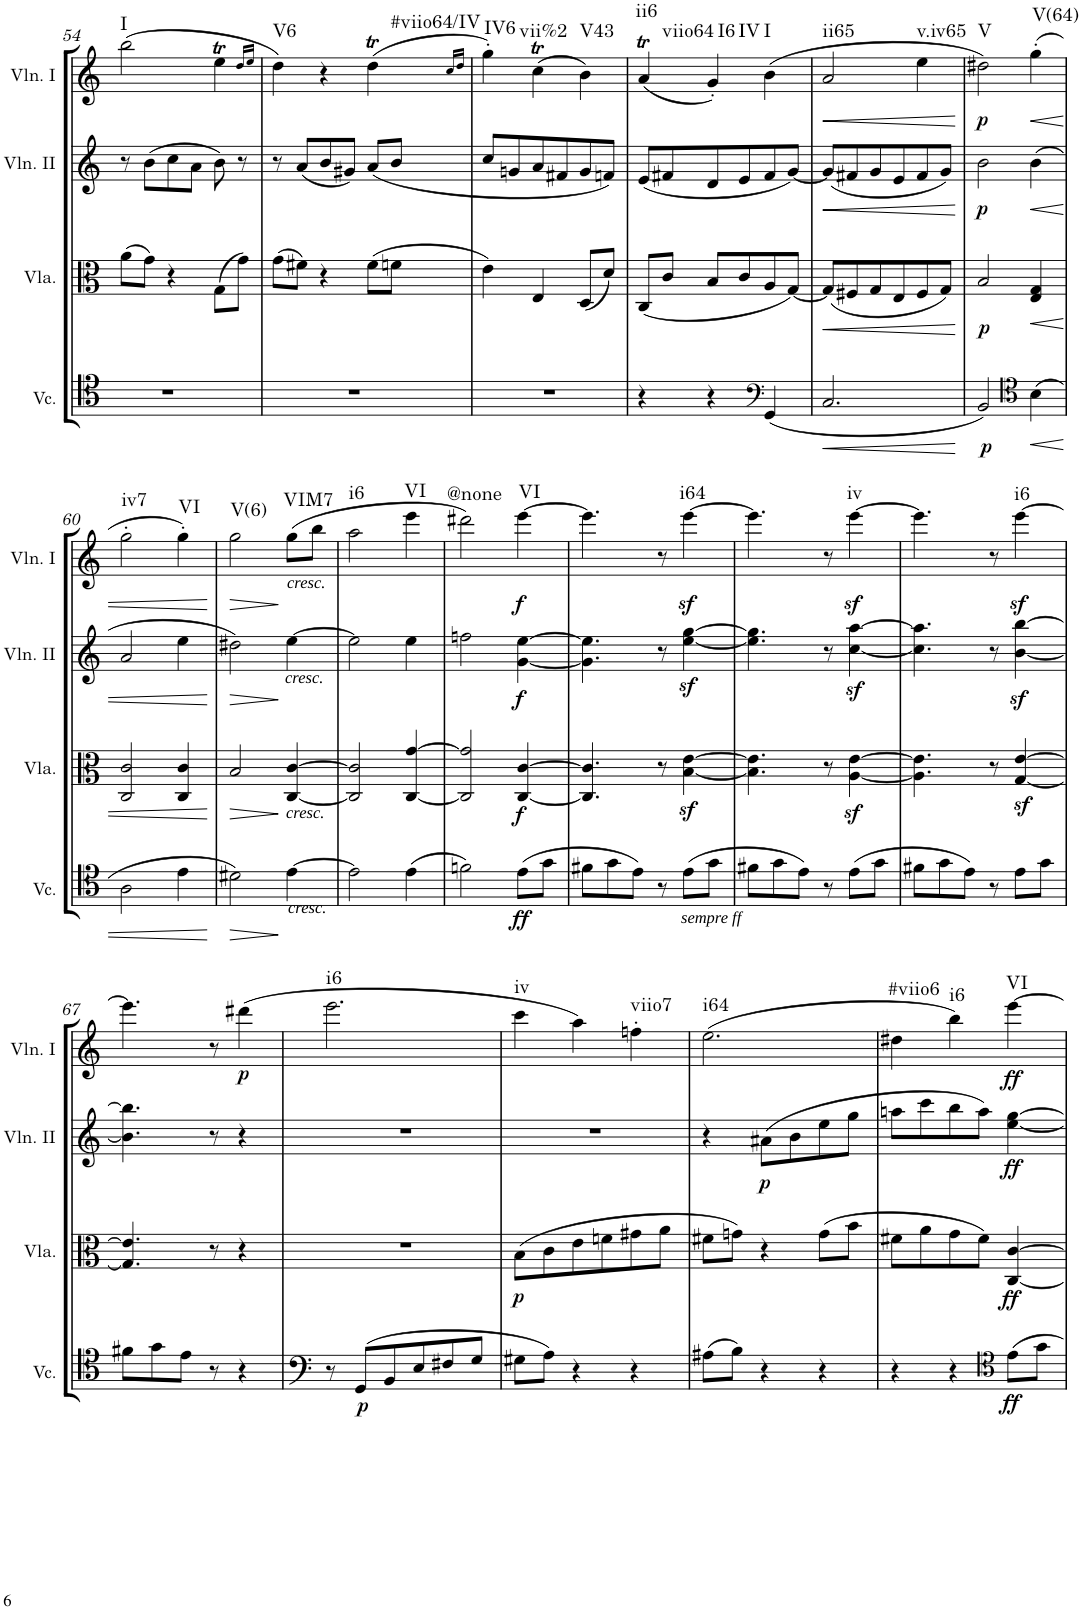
**kern	**dynam	**kern	**dynam	**kern	**dynam	**kern	**dynam	**harte
*part4	*part4	*part3	*part3	*part2	*part2	*part1	*part1	*part1
*staff4	*staff4	*staff3	*staff3	*staff2	*staff2	*staff1	*staff1	*
*I"Violoncello	*	*I"Viola	*	*I"Violin II	*	*I"Violin I	*	*
*I'Vc.	*	*I'Vla.	*	*I'Vln. II	*	*I'Vln. I	*	*
!!LO:PB:g=z
*clefF4	*	*clefC3	*	*clefG2	*	*clefG2	*	*
*k[]	*	*k[]	*	*k[]	*	*k[]	*	*
*M3/4	*	*M3/4	*	*M3/4	*	*M3/4	*	*
=54	=54	=54	=54	=54	=54	=54	=54	=54
!	!	!	!	!	!	!	!	!LO:H:kt=I
2.r	.	(8a\L	.	8r	.	(2bb\	.	N
.	.	8g\J)	.	(8b\L	.	.	.	.
.	.	4r	.	8cc\	.	.	.	.
.	.	.	.	8a\J	.	.	.	.
.	.	(8G\L	.	8b\)	.	4eet\	.	.
.	.	8g\J)	.	8r	.	.	.	.
.	.	.	.	.	.	16qdd/LL	.	.
.	.	.	.	.	.	16qee/JJ	.	.
=55	=55	=55	=55	=55	=55	=55	=55	=55
!	!	!	!	!	!	!	!	!LO:H:kt=V6
2.r	.	(8g\L	.	8r	.	4dd\)	.	N
.	.	8f#X\J)	.	(8a/L	.	.	.	.
.	.	4r	.	8b/	.	4r	.	.
.	.	.	.	8g#X/J)	.	.	.	.
!	!	!	!	!	!	!	!	!LO:H:kt=#viio64/IV
.	.	(8f#\L	.	(8a/L	.	(4ddT\	.	N
.	.	8fn\J	.	8b/J	.	.	.	.
.	.	.	.	.	.	16qcc/LL	.	.
.	.	.	.	.	.	16qdd/JJ	.	.
=56	=56	=56	=56	=56	=56	=56	=56	=56
!	!	!	!	!	!	!	!	!LO:H:kt=IV6
2.r	.	4e\)	.	8cc/L	.	4gg'\)	.	N
.	.	.	.	8gn/	.	.	.	.
!	!	!	!	!	!	!	!	!LO:H:kt=vii%2
.	.	4E/	.	8a/	.	(4ccT\	.	N
.	.	.	.	8f#X/	.	.	.	.
!	!	!	!	!	!	!	!	!LO:H:kt=V43
.	.	(8D/L	.	8g/	.	4b\)	.	N
.	.	8d/J)	.	8fn/J)	.	.	.	.
=57	=57	=57	=57	=57	=57	=57	=57	=57
!	!	!	!	!	!	!	!	!LO:H:n=1:kt=ii6
!	!	!	!	!	!	!	!	!LO:H:n=2:kt=viio64
4r	.	(8C/L	.	(8e/L	.	(4aT/	.	N N
.	.	8c/J	.	8f#X/	.	.	.	.
!	!	!	!	!	!	!	!	!LO:H:n=1:kt=I6
!	!	!	!	!	!	!	!	!LO:H:n=2:kt=IV
4r	.	8B/L	.	8d/	.	4g'/)	.	N N
.	.	8c/	.	8e/	.	.	.	.
*clefF4	*	*	*	*	*	*	*	*
!	!	!	!	!	!	!	!	!LO:H:kt=I
(4GG/	.	8A/	.	8f#/	.	(4b\	.	N
.	.	[8G/J)	.	[8g/J)	.	.	.	.
=58	=58	=58	=58	=58	=58	=58	=58	=58
!	!LO:HP:b	!	!LO:HP:b	!	!LO:HP:b	!	!LO:HP:b	!LO:H:kt=ii65
2.C/	<	(8G/L]	<	(8g/L]	<	2a/	<	N
.	.	8F#X/	.	8f#X/	.	.	.	.
.	.	8G/	.	8g/	.	.	.	.
.	.	8E/	.	8e/	.	.	.	.
!	!	!	!	!	!	!	!	!LO:H:kt=v.iv65
.	.	8F#/	.	8f#/	.	4ee\	.	N
.	.	8G/J)	.	8g/J)	.	.	.	.
.	[	.	[	.	[	.	[	.
=59	=59	=59	=59	=59	=59	=59	=59	=59
!	!LO:DY:b	!	!LO:DY:b	!	!LO:DY:b	!	!LO:DY:b	!LO:H:kt=V
2BB/)	p	2B/	p	2b\	p	2dd#X\)	p	N
*clefC4	*	*	*	*	*	*	*	*
!	!LO:HP:b	!	!LO:HP:b	!	!LO:HP:b	!	!LO:HP:b	!LO:H:kt=V(64)
(4B\	<	4E/ 4G/	<	(4b\	<	(4gg'\	<	N
!!LO:LB:g=z
=60	=60	=60	=60	=60	=60	=60	=60	=60
!	!	!	!	!	!	!	!	!LO:H:kt=iv7
2A\	.	2C/ 2c/	.	2a/	.	2gg'\	.	N
!	!	!	!	!	!	!	!	!LO:H:kt=VI
4e\	.	4C/ 4c/	.	4ee\	.	4gg'\)	.	N
.	[	.	[	.	[	.	[	.
=61	=61	=61	=61	=61	=61	=61	=61	=61
!	!LO:HP:b	!	!LO:HP:b	!	!LO:HP:b	!	!LO:HP:b	!LO:H:kt=V(6)
2d#X\)	>	2B/	>	2dd#X\)	>	2gg\	>	N
!	!	!	!	!	!	!LO:TX:b:i:t=cresc.	!	!
!	!	!	!	!LO:TX:b:i:t=cresc.	!	!	!	!
!	!	!LO:TX:b:i:t=cresc.	!	!	!	!	!	!
!LO:TX:a:i:t=cresc.	!	!	!	!	!	!	!	!LO:H:kt=VIM7
[4e\	]	[4C/ [4c/	]	[4ee\	]	(8gg\L	]	N
.	.	.	.	.	.	8bb\J	.	.
=62	=62	=62	=62	=62	=62	=62	=62	=62
!	!	!	!	!	!	!	!	!LO:H:kt=i6
2e\]	.	2C/] 2c/]	.	2ee\]	.	2aa\	.	N
!	!	!	!	!	!	!	!	!LO:H:kt=VI
(4e\	.	[4C/ [4g/	.	4ee\	.	4eee\	.	N
=63	=63	=63	=63	=63	=63	=63	=63	=63
!	!	!	!	!	!	!	!	!LO:H:kt=@none
2fn\)	.	2C/] 2g/]	.	2ffn\	.	2ddd#X\)	.	N
!	!LO:DY:b	!	!LO:DY:b	!	!LO:DY:b	!	!LO:DY:b	!LO:H:kt=VI
(8e\L	ff	[4C/ [4c/	f	[4g\ [4ee\	f	[4eee\	f	N
8g\J	.	.	.	.	.	.	.	.
=64	=64	=64	=64	=64	=64	=64	=64	=64
8f#X\L	.	4.C/] 4.c/]	.	4.g\] 4.ee\]	.	4.eee\]	.	.
8g\	.	.	.	.	.	.	.	.
8e\J)	.	.	.	.	.	.	.	.
8r	.	8r	.	8r	.	8r	.	.
!LO:TX:b:i:t=sempre ff	!	!	!	!	!	!	!	!
!	!	!	!	!	!	!	!LO:DY:b	!LO:H:kt=i64
(8e\L	.	[4B\z< [4e\z<	.	[4ee\z< [4gg\z<	.	[4eee\	sf	N
8g\J	.	.	.	.	.	.	.	.
=65	=65	=65	=65	=65	=65	=65	=65	=65
8f#X\L	.	4.B\] 4.e\]	.	4.ee\] 4.gg\]	.	4.eee\]	.	.
8g\	.	.	.	.	.	.	.	.
8e\J)	.	.	.	.	.	.	.	.
8r	.	8r	.	8r	.	8r	.	.
!	!	!	!	!	!	!	!LO:DY:b	!LO:H:kt=iv
(8e\L	.	[4A\z< [4e\z<	.	[4cc\z< [4aa\z<	.	[4eee\	sf	N
8g\J	.	.	.	.	.	.	.	.
=66	=66	=66	=66	=66	=66	=66	=66	=66
8f#X\L	.	4.A\] 4.e\]	.	4.cc\] 4.aa\]	.	4.eee\]	.	.
8g\	.	.	.	.	.	.	.	.
8e\J)	.	.	.	.	.	.	.	.
8r	.	8r	.	8r	.	8r	.	.
!	!	!	!	!	!	!	!LO:DY:b	!LO:H:kt=i6
8e\L	.	[4G/z< [4e/z<	.	[4b\z< [4bb\z<	.	[4eee\	sf	N
8g\J	.	.	.	.	.	.	.	.
!!LO:LB:g=z
=67	=67	=67	=67	=67	=67	=67	=67	=67
8f#X\L	.	4.G/] 4.e/]	.	4.b\] 4.bb\]	.	4.eee\]	.	.
8g\	.	.	.	.	.	.	.	.
8e\J	.	.	.	.	.	.	.	.
8r	.	8r	.	8r	.	8r	.	.
!	!	!	!	!	!	!	!LO:DY:b	!
4r	.	4r	.	4r	.	(4ddd#X\	p	.
=68	=68	=68	=68	=68	=68	=68	=68	=68
!	!	!	!	!	!	!	!	!LO:H:kt=i6
8r	.	2.r	.	2.r	.	2.eee\	.	N
!	!LO:DY:b	!	!	!	!	!	!	!
(8GG/L	p	.	.	.	.	.	.	.
8BB/	.	.	.	.	.	.	.	.
8E/	.	.	.	.	.	.	.	.
8F#X/	.	.	.	.	.	.	.	.
8G/J	.	.	.	.	.	.	.	.
=69	=69	=69	=69	=69	=69	=69	=69	=69
!	!	!	!LO:DY:b	!	!	!	!	!LO:H:kt=iv
8G#X\L	.	(8B\L	p	2.r	.	4ccc\	.	N
8A\J)	.	8c\	.	.	.	.	.	.
4r	.	8e\	.	.	.	4aa\)	.	.
.	.	8fn\	.	.	.	.	.	.
!	!	!	!	!	!	!	!	!LO:H:kt=viio7
4r	.	8g#X\	.	.	.	4ffn'\	.	N
.	.	8a\J	.	.	.	.	.	.
=70	=70	=70	=70	=70	=70	=70	=70	=70
!	!	!	!	!	!	!	!	!LO:H:kt=i64
(8A#X\L	.	8f#X\L	.	4r	.	(2.ee\	.	N
8B\J)	.	8gn\J)	.	.	.	.	.	.
!	!	!	!	!	!LO:DY:b	!	!	!
4r	.	4r	.	(8a#X\L	p	.	.	.
.	.	.	.	8b\	.	.	.	.
4r	.	(8g\L	.	8ee\	.	.	.	.
.	.	8b\J	.	8gg\J	.	.	.	.
=71	=71	=71	=71	=71	=71	=71	=71	=71
!	!	!	!	!	!	!	!	!LO:H:kt=#viio6
4r	.	8f#X\L	.	8aan\L	.	4dd#X\	.	N
.	.	8a\	.	8ccc\	.	.	.	.
!	!	!	!	!	!	!	!	!LO:H:kt=i6
4r	.	8g\	.	8bb\	.	4bb\)	.	N
.	.	8f#\J)	.	8aa\J)	.	.	.	.
*clefC4	*	*	*	*	*	*	*	*
!	!LO:DY:b	!	!LO:DY:b	!	!LO:DY:b	!	!LO:DY:b	!LO:H:kt=VI
8e\L	ff	[4C/ [4c/	ff	[4ee\ [4gg\	ff	[4eee\	ff	N
8g\J	.	.	.	.	.	.	.	.
=	=	=	=	=	=	=	=	=
*-	*-	*-	*-	*-	*-	*-	*-	*-
